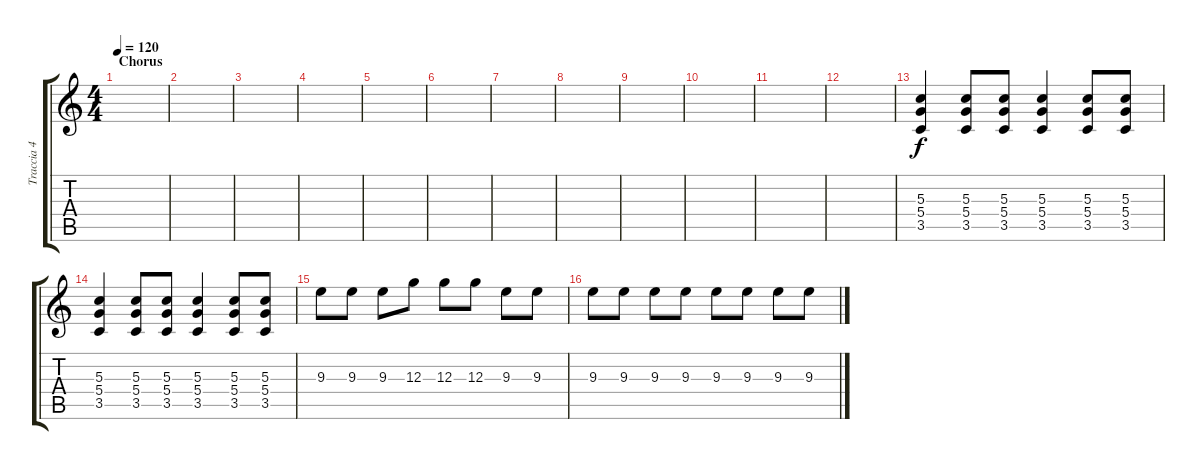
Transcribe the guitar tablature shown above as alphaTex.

\track ("Traccia 4" "Traccia 4") {instrument distortionguitar}
\staff {score tabs}
\tuning (E4 B3 G3 D3 A2 D2) {hide}
\ts (4 4)
\section ("" "Chorus")
\tempo 120
\clef g2
\ks c
|
|
|
|
|
|
|
|
|
|
|
|
(5.3 5.4 3.5).4 (5.3 5.4 3.5).8 (5.3 5.4 3.5).8 (5.3 5.4 3.5).4 (5.3 5.4 3.5).8 (5.3 5.4 3.5).8 |
(5.3 5.4 3.5).4 (5.3 5.4 3.5).8 (5.3 5.4 3.5).8 (5.3 5.4 3.5).4 (5.3 5.4 3.5).8 (5.3 5.4 3.5).8 |
9.3.8 9.3.8 9.3.8 12.3.8 12.3.8 12.3.8 9.3.8 9.3.8 |
9.3.8 9.3.8 9.3.8 9.3.8 9.3.8 9.3.8 9.3.8 9.3.8
